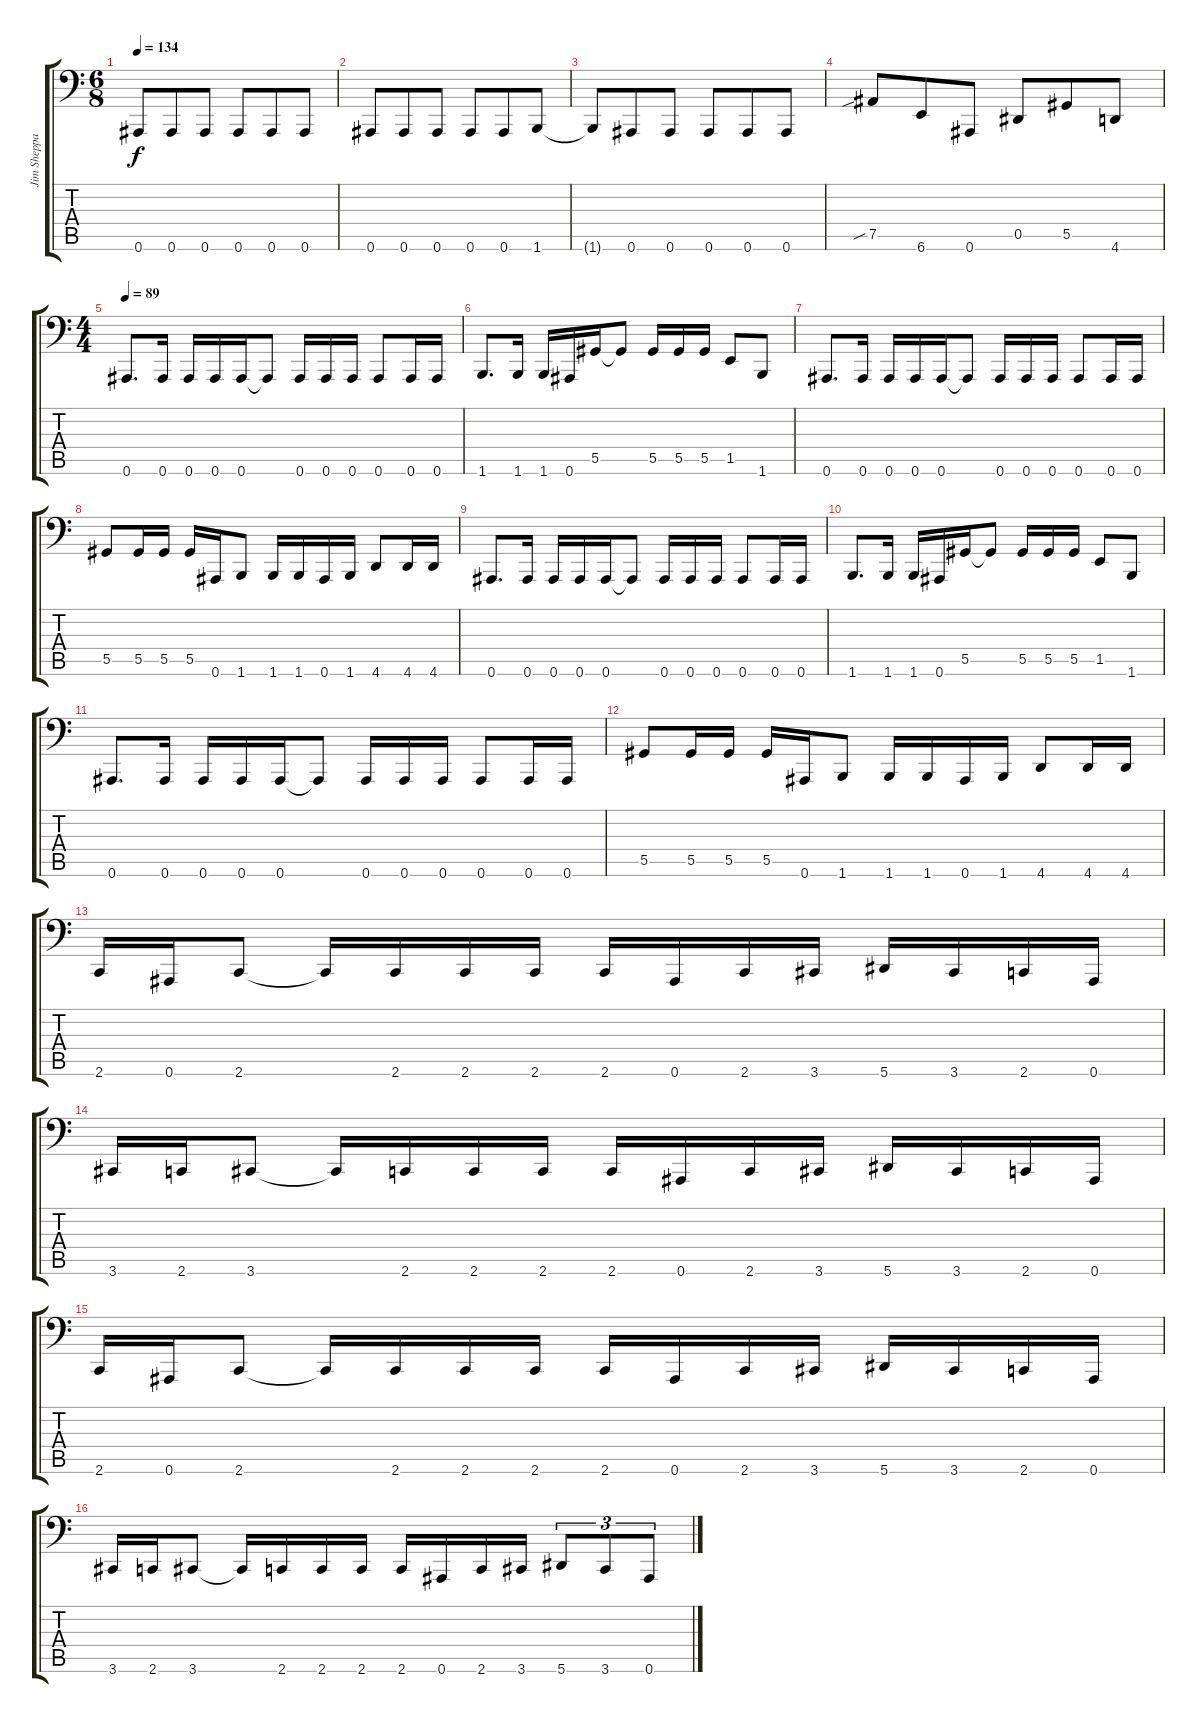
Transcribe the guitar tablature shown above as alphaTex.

\track ("Jim Sheppard" "Jim Sheppa") {instrument electricbassfinger}
\staff {score tabs}
\tuning (B2 Gb2 Db2 Ab1 Eb1 Bb0) {hide}
\ts (6 8)
\tempo 134
\clef f4
\ks c
0.6.8{dy f} 0.6.8 0.6.8 0.6.8 0.6.8 0.6.8 |
0.6.8 0.6.8 0.6.8 0.6.8 0.6.8 1.6.8 |
1.6{t}.8 0.6.8 0.6.8 0.6.8 0.6.8 0.6.8 |
7.5{sib}.8 6.6.8 0.6.8 0.5.8 5.5.8 4.6.8 |
\ts (4 4)
\tempo 89
0.6.8{d} 0.6.16 0.6.16 0.6.16 0.6.16 0.6{t}.8 0.6.16 0.6.16 0.6.16 0.6.8 0.6.16 0.6.16 |
1.6.8{d} 1.6.16 1.6.16 0.6.16 5.5.16 5.5{t}.8 5.5.16 5.5.16 5.5.16 1.5.8 1.6.8 |
0.6.8{d} 0.6.16 0.6.16 0.6.16 0.6.16 0.6{t}.8 0.6.16 0.6.16 0.6.16 0.6.8 0.6.16 0.6.16 |
5.5.8 5.5.16 5.5.16 5.5.16 0.6.16 1.6.8 1.6.16 1.6.16 0.6.16 1.6.16 4.6.8 4.6.16 4.6.16 |
0.6.8{d} 0.6.16 0.6.16 0.6.16 0.6.16 0.6{t}.8 0.6.16 0.6.16 0.6.16 0.6.8 0.6.16 0.6.16 |
1.6.8{d} 1.6.16 1.6.16 0.6.16 5.5.16 5.5{t}.8 5.5.16 5.5.16 5.5.16 1.5.8 1.6.8 |
0.6.8{d} 0.6.16 0.6.16 0.6.16 0.6.16 0.6{t}.8 0.6.16 0.6.16 0.6.16 0.6.8 0.6.16 0.6.16 |
5.5.8 5.5.16 5.5.16 5.5.16 0.6.16 1.6.8 1.6.16 1.6.16 0.6.16 1.6.16 4.6.8 4.6.16 4.6.16 |
2.6.16 0.6.16 2.6.8 2.6{t}.16 2.6.16 2.6.16 2.6.16 2.6.16 0.6.16 2.6.16 3.6.16 5.6.16 3.6.16 2.6.16 0.6.16 |
3.6.16 2.6.16 3.6.8 3.6{t}.16 2.6.16 2.6.16 2.6.16 2.6.16 0.6.16 2.6.16 3.6.16 5.6.16 3.6.16 2.6.16 0.6.16 |
2.6.16 0.6.16 2.6.8 2.6{t}.16 2.6.16 2.6.16 2.6.16 2.6.16 0.6.16 2.6.16 3.6.16 5.6.16 3.6.16 2.6.16 0.6.16 |
3.6.16 2.6.16 3.6.8 3.6{t}.16 2.6.16 2.6.16 2.6.16 2.6.16 0.6.16 2.6.16 3.6.16 5.6.8{tu (3 2)} 3.6.8{tu (3 2)} 0.6.8{tu (3 2)}
